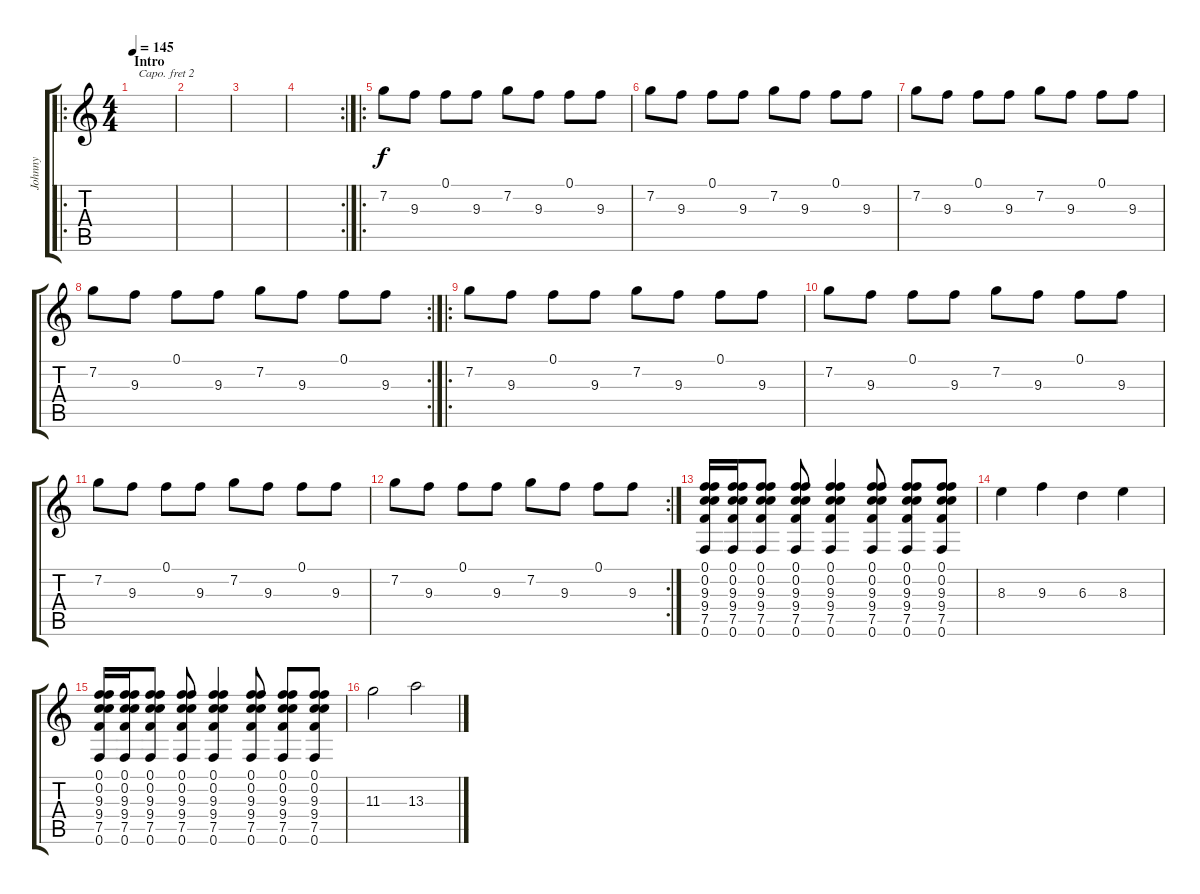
\track ("Johnny" "Johnny") {instrument acousticguitarnylon}
\staff {score tabs}
\capo 2
\tuning (Eb4 Bb3 Gb3 Db3 Ab2 Eb2) {hide}
\ro
\ts (4 4)
\section ("" "Intro")
\tempo 145
\clef g2
\ks c
|
|
|
\rc 2
|
\ro
7.2.8 9.3.8 0.1.8 9.3.8 7.2.8 9.3.8 0.1.8 9.3.8 |
7.2.8 9.3.8 0.1.8 9.3.8 7.2.8 9.3.8 0.1.8 9.3.8 |
7.2.8 9.3.8 0.1.8 9.3.8 7.2.8 9.3.8 0.1.8 9.3.8 |
\rc 2
7.2.8 9.3.8 0.1.8 9.3.8 7.2.8 9.3.8 0.1.8 9.3.8 |
\ro
7.2.8 9.3.8 0.1.8 9.3.8 7.2.8 9.3.8 0.1.8 9.3.8 |
7.2.8 9.3.8 0.1.8 9.3.8 7.2.8 9.3.8 0.1.8 9.3.8 |
7.2.8 9.3.8 0.1.8 9.3.8 7.2.8 9.3.8 0.1.8 9.3.8 |
\rc 2
7.2.8 9.3.8 0.1.8 9.3.8 7.2.8 9.3.8 0.1.8 9.3.8 |
(0.1 0.2 9.3 9.4 7.5 0.6).16 (0.1 0.2 9.3 9.4 7.5 0.6).16 (0.1 0.2 9.3 9.4 7.5 0.6).8 (0.1 0.2 9.3 9.4 7.5 0.6).8 (0.1 0.2 9.3 9.4 7.5 0.6).4 (0.1 0.2 9.3 9.4 7.5 0.6).8 (0.1 0.2 9.3 9.4 7.5 0.6).8 (0.1 0.2 9.3 9.4 7.5 0.6).8 |
8.3.4 9.3.4 6.3.4 8.3.4 |
(0.1 0.2 9.3 9.4 7.5 0.6).16 (0.1 0.2 9.3 9.4 7.5 0.6).16 (0.1 0.2 9.3 9.4 7.5 0.6).8 (0.1 0.2 9.3 9.4 7.5 0.6).8 (0.1 0.2 9.3 9.4 7.5 0.6).4 (0.1 0.2 9.3 9.4 7.5 0.6).8 (0.1 0.2 9.3 9.4 7.5 0.6).8 (0.1 0.2 9.3 9.4 7.5 0.6).8 |
11.3.2 13.3.2
